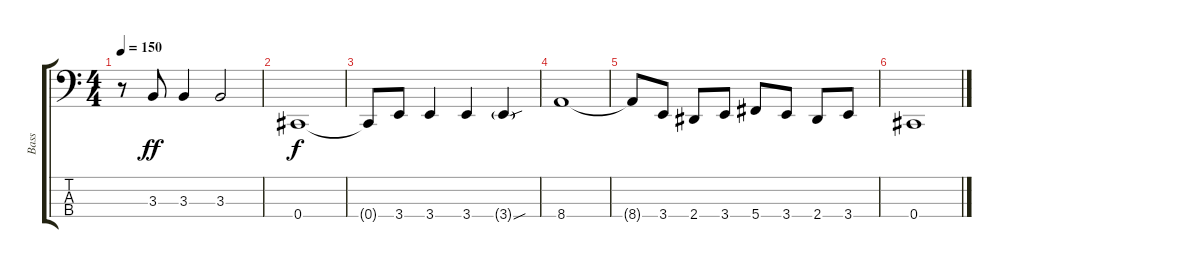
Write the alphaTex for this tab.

\track ("Bass" "Bass") {instrument electricbassfinger}
\staff {score tabs}
\tuning (Gb2 Db2 Ab1 Db1) {hide}
\ts (4 4)
\tempo 150
\clef f4
\ks c
r.8{dy ff} 3.3.8 3.3.4 3.3.2 |
0.4.1{dy f} |
0.4{t}.8 3.4.8 3.4.4 3.4.4 3.4{sou g}.4 |
8.4.1 |
8.4{t}.8 3.4.8 2.4.8 3.4.8 5.4.8 3.4.8 2.4.8 3.4.8 |
0.4.1
